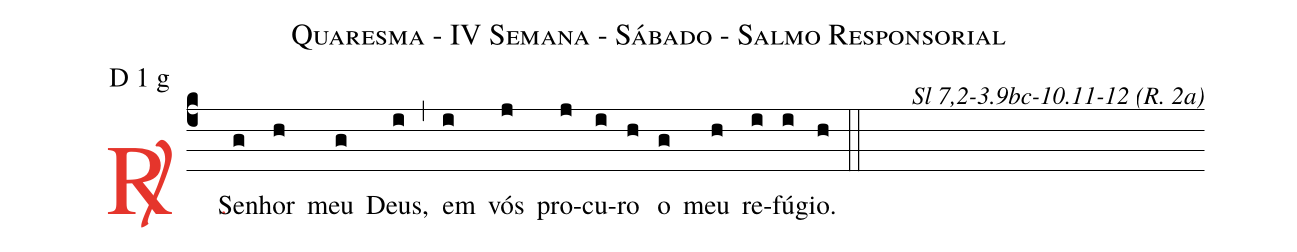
name: Quaresma - IV Semana - Sábado - Salmo Responsorial;
mode: D 1 g;
commentary: Sl 7,2-3.9bc-10.11-12 (R. 2a);
%%
(c4)

<c><sp>R/</sp>.</c>() Se(g)nhor(h) meu(g) Deus,(i) (,) em(i) vós(j) pro(j)cu(i)ro(h) o(g) meu(h) re(i)fú(i)gio.(h)

(::)
